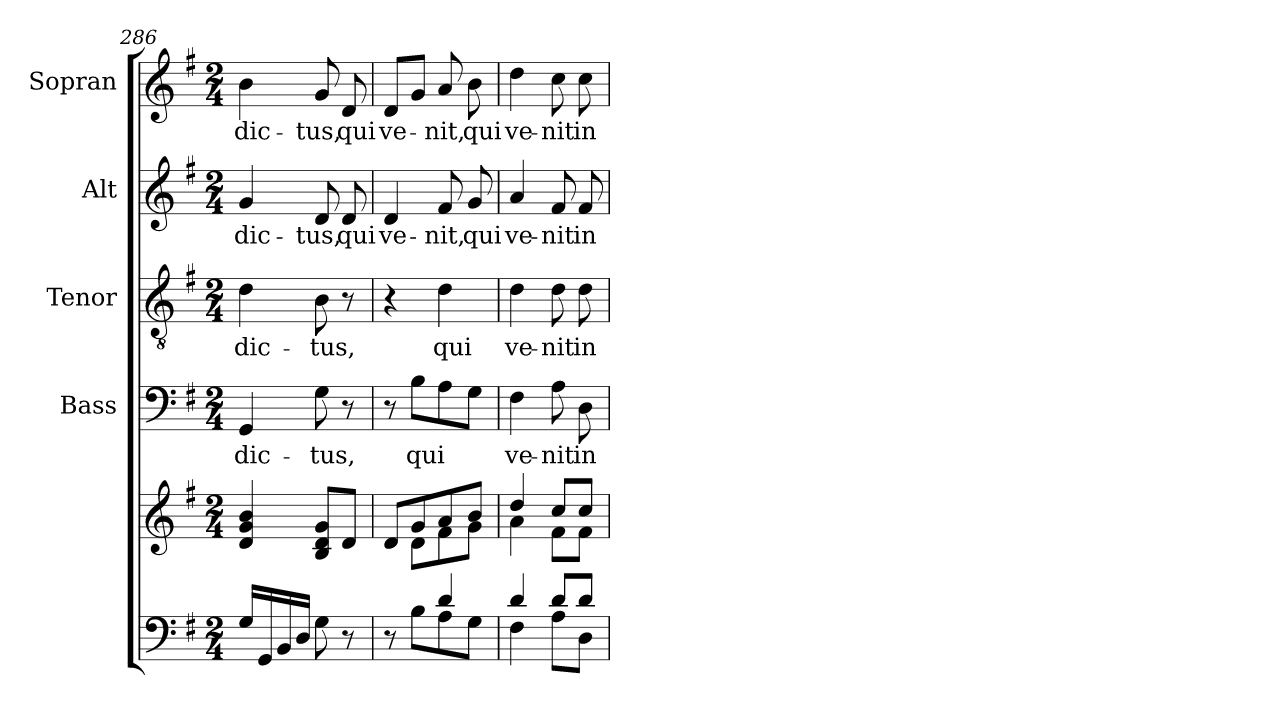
**kern	**kern	**kern	**text	**kern	**text	**kern	**text	**kern	**text
*part5	*part5	*part4	*part4	*part3	*part3	*part2	*part2	*part1	*part1
*staff6	*staff5	*staff4	*staff4	*staff3	*staff3	*staff2	*staff2	*staff1	*staff1
*	*	*I"Bass	*	*I"Tenor	*	*I"Alt	*	*I"Sopran	*
*	*	*I'B.	*	*I'T.	*	*I'A.	*	*I'S.	*
*clefF4	*clefG2	*clefF4	*	*clefGv2	*	*clefG2	*	*clefG2	*
*k[f#]	*k[f#]	*k[f#]	*	*k[f#]	*	*k[f#]	*	*k[f#]	*
*G:	*G:	*G:	*	*G:	*	*G:	*	*G:	*
*M2/4	*M2/4	*M2/4	*	*M2/4	*	*M2/4	*	*M2/4	*
=286	=286	=286	=286	=286	=286	=286	=286	=286	=286
!	!	!	!LO:LY:b	!	!LO:LY:b	!	!LO:LY:b	!	!LO:LY:b
16G/LL	4d/ 4g/ 4b/	4GG/	-dic-	4d\	-dic-	4g/	-dic-	4b\	-dic-
16GG/	.	.	.	.	.	.	.	.	.
16BB/	.	.	.	.	.	.	.	.	.
16D/JJ	.	.	.	.	.	.	.	.	.
!	!	!	!LO:LY:b	!	!LO:LY:b	!	!LO:LY:b	!	!LO:LY:b
8G\	8B/ 8d/ 8g/L	8G\	-tus,	8B\	-tus,	8d/	-tus,	8g/	-tus,
!	!	!	!	!	!	!	!LO:LY:b	!	!LO:LY:b
8r	8d/J	8r	.	8r	.	8d/	qui	8d/	qui
=287	=287	=287	=287	=287	=287	=287	=287	=287	=287
*^	*^	*	*	*	*	*	*	*	*
!	!	!	!	!	!	!	!	!	!LO:LY:b	!	!LO:LY:b
4ryy	8r	8d/L	8ryy	8r	.	4r	.	4d/	ve-	8d/L	ve-
!	!	!	!	!	!LO:LY:b	!	!	!	!	!	!
.	8B\L	8g/	8d\L	8B\L	qui	.	.	.	.	8g/J	.
!	!	!	!	!	!	!	!LO:LY:b	!	!LO:LY:b	!	!LO:LY:b
4d/	8A\	8a/	8f#\	8A\	.	4d\	qui	8f#/	-nit,	8a/	-nit,
!	!	!	!	!	!	!	!	!	!LO:LY:b	!	!LO:LY:b
.	8G\J	8b/J	8g\J	8G\J	.	.	.	8g/	qui	8b\	qui
=288	=288	=288	=288	=288	=288	=288	=288	=288	=288	=288	=288
!	!	!	!	!	!LO:LY:b	!	!LO:LY:b	!	!LO:LY:b	!	!LO:LY:b
4d/	4F#\	4dd/	4a\	4F#\	ve-	4d\	ve-	4a/	ve-	4dd\	ve-
!	!	!	!	!	!LO:LY:b	!	!LO:LY:b	!	!LO:LY:b	!	!LO:LY:b
8d/L	8A\L	8cc/L	8f#\L	8A\	-nit	8d\	-nit	8f#/	-nit	8cc\	-nit
!	!	!	!	!	!LO:LY:b	!	!LO:LY:b	!	!LO:LY:b	!	!LO:LY:b
8d/J	8D\J	8cc/J	8f#\J	8D\	in	8d\	in	8f#/	in	8cc\	in
*v	*v	*	*	*	*	*	*	*	*	*	*
*	*v	*v	*	*	*	*	*	*	*	*
=	=	=	=	=	=	=	=	=	=
*-	*-	*-	*-	*-	*-	*-	*-	*-	*-
